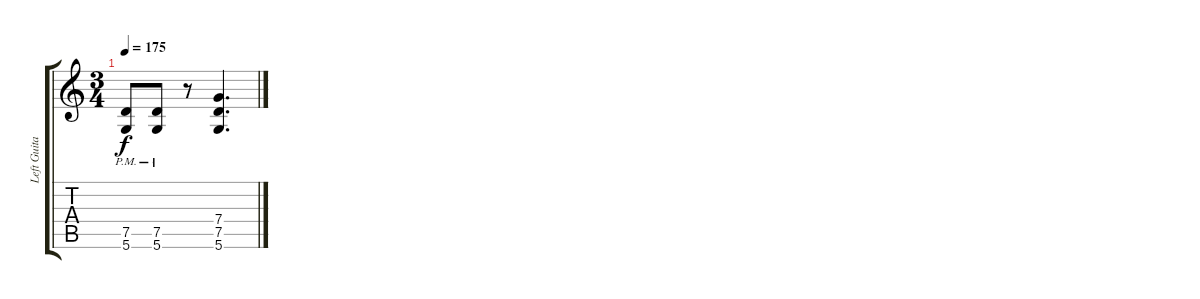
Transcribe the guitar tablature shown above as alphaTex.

\track ("Left Guitar" "Left Guita") {instrument distortionguitar}
\staff {score tabs}
\tuning (D4 A3 F3 C3 G2 D2) {hide}
\ts (3 4)
\tempo 175
\clef g2
\ks c
(7.5{pm} 5.6{pm}).8{dy f} (7.5{pm} 5.6{pm}).8 r.8 (7.4 7.5 5.6).4{d}
